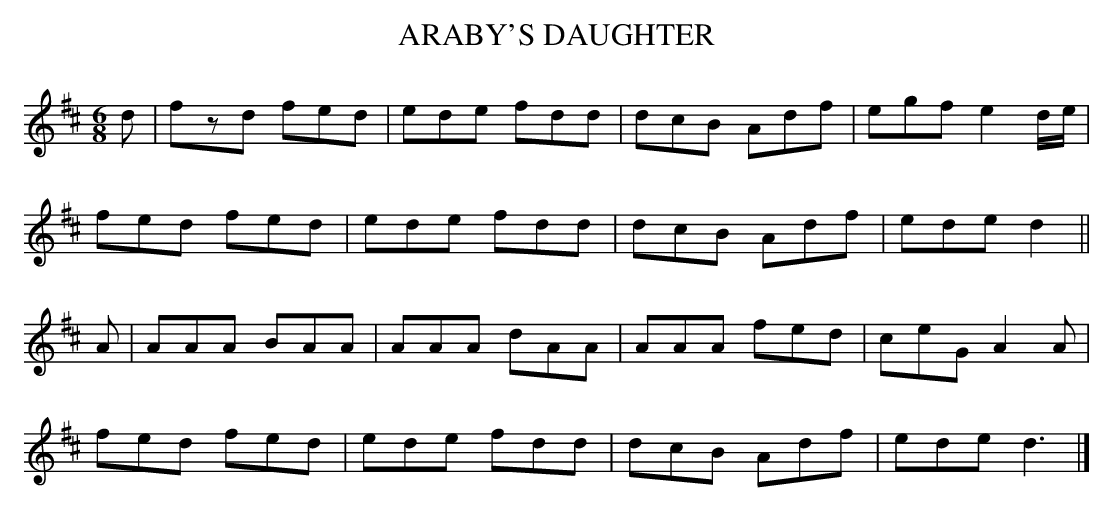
X:1
T:ARABY'S DAUGHTER
Y:"spirited"
M:6/8
L:1/8
K:D
d|fzd fed|ede fdd|dcB Adf|egf e2d/e/|
fed fed|ede fdd|dcB Adf|ede d2||
A|AAA BAA|AAA dAA|AAA fed|ceG A2A|
fed fed|ede fdd|dcB Adf|ede d3|]
